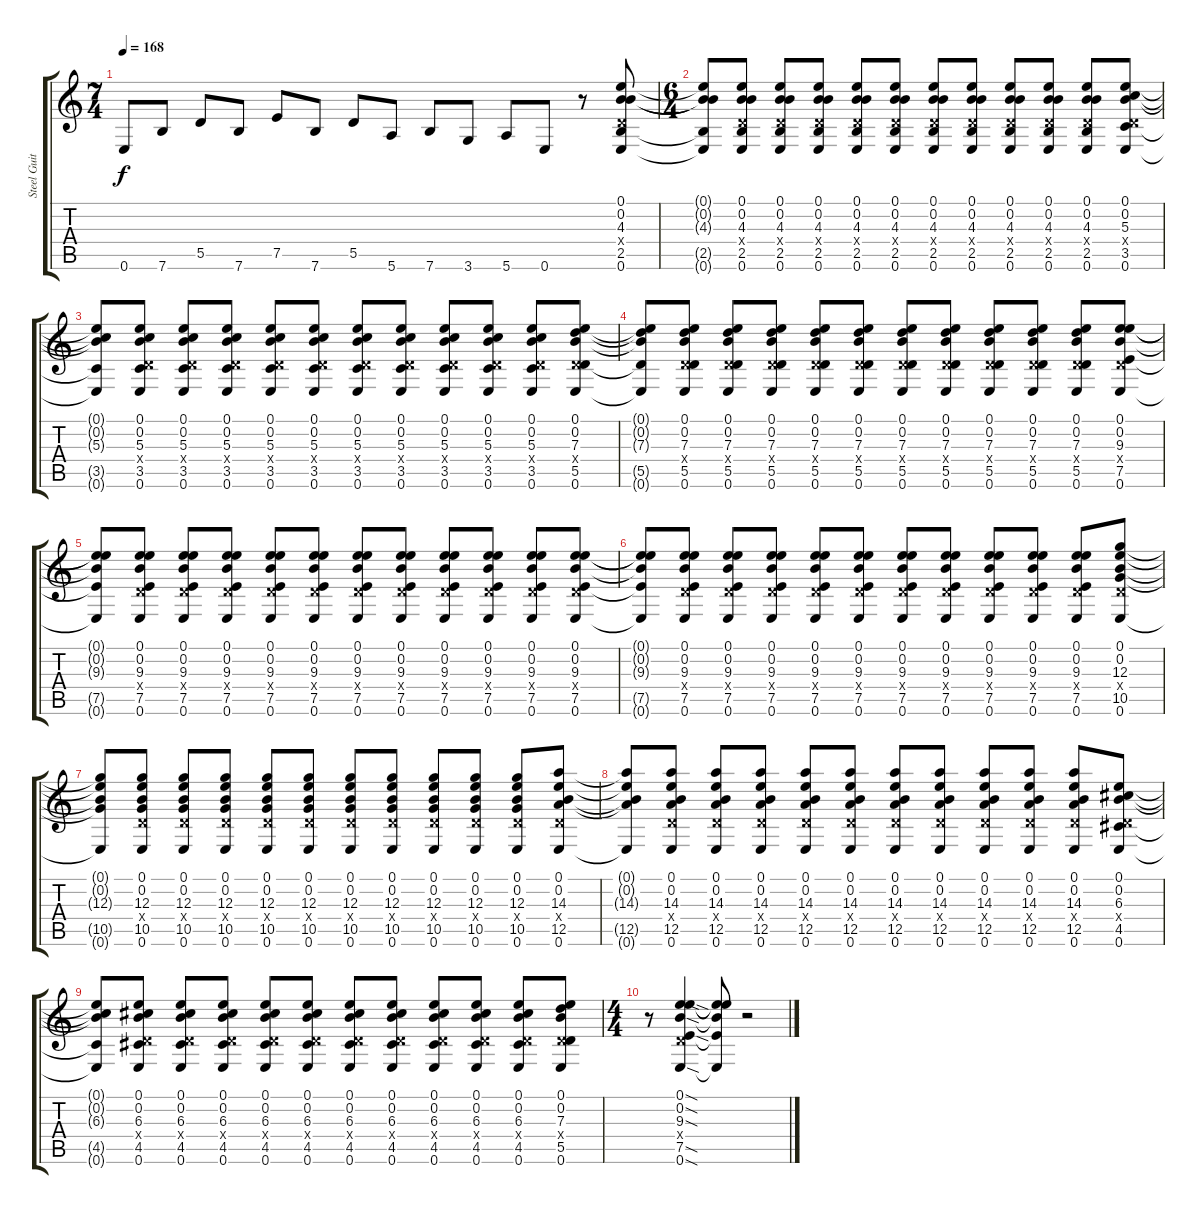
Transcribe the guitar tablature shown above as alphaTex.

\track ("Steel Guitar" "Steel Guit") {instrument acousticguitarsteel}
\staff {score tabs}
\tuning (E4 B3 G3 D3 A2 E2) {hide}
\ts (7 4)
\tempo 168
\clef g2
\ks c
0.6{t}.8{dy f} 7.6.8 5.5.8 7.6.8 7.5.8 7.6.8 5.5.8 5.6.8 7.6.8 3.6.8 5.6.8 0.6.8 r.8 (0.1 0.2 4.3 0.4{x} 2.5 0.6).8 |
\ts (6 4)
(0.1{t} 0.2{t} 4.3{t} 2.5{t} 0.6{t}).8 (0.1 0.2 4.3 0.4{x} 2.5 0.6).8 (0.1 0.2 4.3 0.4{x} 2.5 0.6).8 (0.1 0.2 4.3 0.4{x} 2.5 0.6).8 (0.1 0.2 4.3 0.4{x} 2.5 0.6).8 (0.1 0.2 4.3 0.4{x} 2.5 0.6).8 (0.1 0.2 4.3 0.4{x} 2.5 0.6).8 (0.1 0.2 4.3 0.4{x} 2.5 0.6).8 (0.1 0.2 4.3 0.4{x} 2.5 0.6).8 (0.1 0.2 4.3 0.4{x} 2.5 0.6).8 (0.1 0.2 4.3 0.4{x} 2.5 0.6).8 (0.1 0.2 5.3 0.4{x} 3.5 0.6).8 |
(0.1{t} 0.2{t} 5.3{t} 3.5{t} 0.6{t}).8 (0.1 0.2 5.3 0.4{x} 3.5 0.6).8 (0.1 0.2 5.3 0.4{x} 3.5 0.6).8 (0.1 0.2 5.3 0.4{x} 3.5 0.6).8 (0.1 0.2 5.3 0.4{x} 3.5 0.6).8 (0.1 0.2 5.3 0.4{x} 3.5 0.6).8 (0.1 0.2 5.3 0.4{x} 3.5 0.6).8 (0.1 0.2 5.3 0.4{x} 3.5 0.6).8 (0.1 0.2 5.3 0.4{x} 3.5 0.6).8 (0.1 0.2 5.3 0.4{x} 3.5 0.6).8 (0.1 0.2 5.3 0.4{x} 3.5 0.6).8 (0.1 0.2 7.3 0.4{x} 5.5 0.6).8 |
(0.1{t} 0.2{t} 7.3{t} 5.5{t} 0.6{t}).8 (0.1 0.2 7.3 0.4{x} 5.5 0.6).8 (0.1 0.2 7.3 0.4{x} 5.5 0.6).8 (0.1 0.2 7.3 0.4{x} 5.5 0.6).8 (0.1 0.2 7.3 0.4{x} 5.5 0.6).8 (0.1 0.2 7.3 0.4{x} 5.5 0.6).8 (0.1 0.2 7.3 0.4{x} 5.5 0.6).8 (0.1 0.2 7.3 0.4{x} 5.5 0.6).8 (0.1 0.2 7.3 0.4{x} 5.5 0.6).8 (0.1 0.2 7.3 0.4{x} 5.5 0.6).8 (0.1 0.2 7.3 0.4{x} 5.5 0.6).8 (0.1 0.2 9.3 0.4{x} 7.5 0.6).8 |
(0.1{t} 0.2{t} 9.3{t} 7.5{t} 0.6{t}).8 (0.1 0.2 9.3 0.4{x} 7.5 0.6).8 (0.1 0.2 9.3 0.4{x} 7.5 0.6).8 (0.1 0.2 9.3 0.4{x} 7.5 0.6).8 (0.1 0.2 9.3 0.4{x} 7.5 0.6).8 (0.1 0.2 9.3 0.4{x} 7.5 0.6).8 (0.1 0.2 9.3 0.4{x} 7.5 0.6).8 (0.1 0.2 9.3 0.4{x} 7.5 0.6).8 (0.1 0.2 9.3 0.4{x} 7.5 0.6).8 (0.1 0.2 9.3 0.4{x} 7.5 0.6).8 (0.1 0.2 9.3 0.4{x} 7.5 0.6).8 (0.1 0.2 9.3 0.4{x} 7.5 0.6).8 |
(0.1{t} 0.2{t} 9.3{t} 7.5{t} 0.6{t}).8 (0.1 0.2 9.3 0.4{x} 7.5 0.6).8 (0.1 0.2 9.3 0.4{x} 7.5 0.6).8 (0.1 0.2 9.3 0.4{x} 7.5 0.6).8 (0.1 0.2 9.3 0.4{x} 7.5 0.6).8 (0.1 0.2 9.3 0.4{x} 7.5 0.6).8 (0.1 0.2 9.3 0.4{x} 7.5 0.6).8 (0.1 0.2 9.3 0.4{x} 7.5 0.6).8 (0.1 0.2 9.3 0.4{x} 7.5 0.6).8 (0.1 0.2 9.3 0.4{x} 7.5 0.6).8 (0.1 0.2 9.3 0.4{x} 7.5 0.6).8 (0.1 0.2 12.3 0.4{x} 10.5 0.6).8 |
(0.1{t} 0.2{t} 12.3{t} 10.5{t} 0.6{t}).8 (0.1 0.2 12.3 0.4{x} 10.5 0.6).8 (0.1 0.2 12.3 0.4{x} 10.5 0.6).8 (0.1 0.2 12.3 0.4{x} 10.5 0.6).8 (0.1 0.2 12.3 0.4{x} 10.5 0.6).8 (0.1 0.2 12.3 0.4{x} 10.5 0.6).8 (0.1 0.2 12.3 0.4{x} 10.5 0.6).8 (0.1 0.2 12.3 0.4{x} 10.5 0.6).8 (0.1 0.2 12.3 0.4{x} 10.5 0.6).8 (0.1 0.2 12.3 0.4{x} 10.5 0.6).8 (0.1 0.2 12.3 0.4{x} 10.5 0.6).8 (0.1 0.2 14.3 0.4{x} 12.5 0.6).8 |
(0.1{t} 0.2{t} 14.3{t} 12.5{t} 0.6{t}).8 (0.1 0.2 14.3 0.4{x} 12.5 0.6).8 (0.1 0.2 14.3 0.4{x} 12.5 0.6).8 (0.1 0.2 14.3 0.4{x} 12.5 0.6).8 (0.1 0.2 14.3 0.4{x} 12.5 0.6).8 (0.1 0.2 14.3 0.4{x} 12.5 0.6).8 (0.1 0.2 14.3 0.4{x} 12.5 0.6).8 (0.1 0.2 14.3 0.4{x} 12.5 0.6).8 (0.1 0.2 14.3 0.4{x} 12.5 0.6).8 (0.1 0.2 14.3 0.4{x} 12.5 0.6).8 (0.1 0.2 14.3 0.4{x} 12.5 0.6).8 (0.1 0.2 6.3 0.4{x} 4.5 0.6).8 |
(0.1{t} 0.2{t} 6.3{t} 4.5{t} 0.6{t}).8 (0.1 0.2 6.3 0.4{x} 4.5 0.6).8 (0.1 0.2 6.3 0.4{x} 4.5 0.6).8 (0.1 0.2 6.3 0.4{x} 4.5 0.6).8 (0.1 0.2 6.3 0.4{x} 4.5 0.6).8 (0.1 0.2 6.3 0.4{x} 4.5 0.6).8 (0.1 0.2 6.3 0.4{x} 4.5 0.6).8 (0.1 0.2 6.3 0.4{x} 4.5 0.6).8 (0.1 0.2 6.3 0.4{x} 4.5 0.6).8 (0.1 0.2 6.3 0.4{x} 4.5 0.6).8 (0.1 0.2 6.3 0.4{x} 4.5 0.6).8 (0.1 0.2 7.3 0.4{x} 5.5 0.6).8 |
\ts (4 4)
r.8 (0.1{sod} 0.2{sod} 9.3{sod} 0.4{x} 7.5{sod} 0.6{sod}).4 (0.1{t} 0.2{t} 9.3{t} 7.5{t} 0.6{t}).8 r.2
